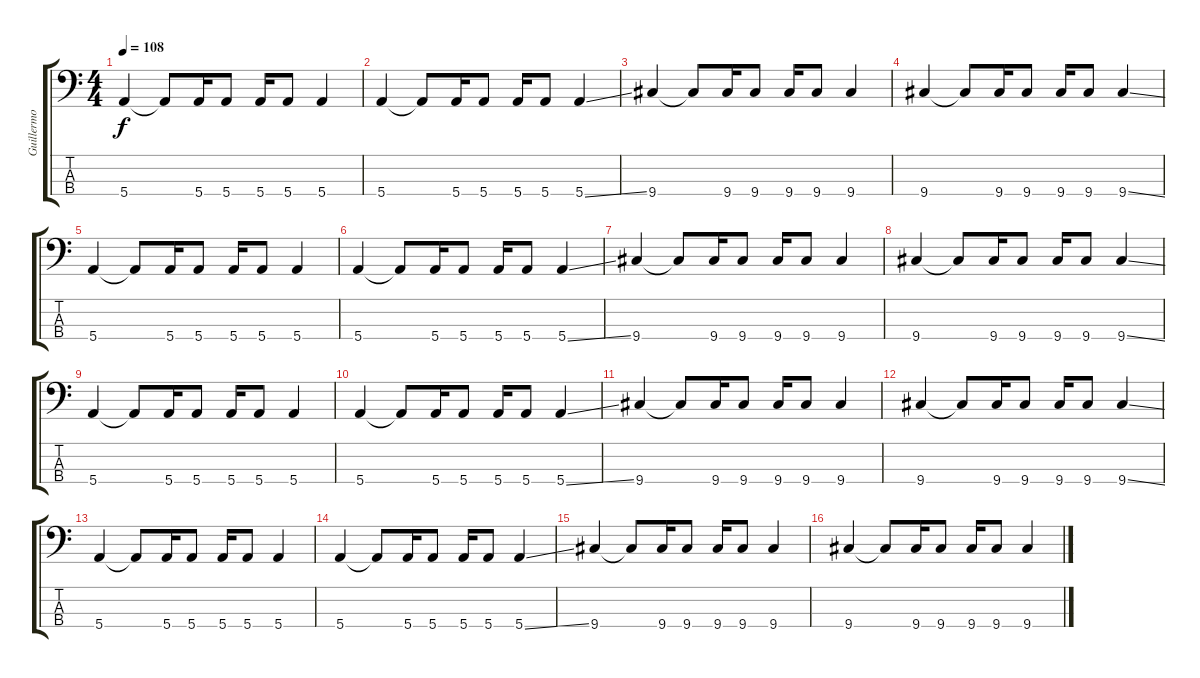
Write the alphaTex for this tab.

\track ("Guillermo" "Guillermo") {instrument electricbassfinger}
\staff {score tabs}
\tuning (G2 D2 A1 E1) {hide}
\ts (4 4)
\tempo 108
\clef f4
\ks c
5.4.4{dy f} 5.4{t}.8 5.4.16 5.4.8 5.4.16 5.4.8 5.4.4 |
5.4.4 5.4{t}.8 5.4.16 5.4.8 5.4.16 5.4.8 5.4{ss}.4 |
9.4.4 9.4{t}.8 9.4.16 9.4.8 9.4.16 9.4.8 9.4.4 |
9.4.4 9.4{t}.8 9.4.16 9.4.8 9.4.16 9.4.8 9.4{ss}.4 |
5.4.4 5.4{t}.8 5.4.16 5.4.8 5.4.16 5.4.8 5.4.4 |
5.4.4 5.4{t}.8 5.4.16 5.4.8 5.4.16 5.4.8 5.4{ss}.4 |
9.4.4 9.4{t}.8 9.4.16 9.4.8 9.4.16 9.4.8 9.4.4 |
9.4.4 9.4{t}.8 9.4.16 9.4.8 9.4.16 9.4.8 9.4{ss}.4 |
5.4.4 5.4{t}.8 5.4.16 5.4.8 5.4.16 5.4.8 5.4.4 |
5.4.4 5.4{t}.8 5.4.16 5.4.8 5.4.16 5.4.8 5.4{ss}.4 |
9.4.4 9.4{t}.8 9.4.16 9.4.8 9.4.16 9.4.8 9.4.4 |
9.4.4 9.4{t}.8 9.4.16 9.4.8 9.4.16 9.4.8 9.4{ss}.4 |
5.4.4 5.4{t}.8 5.4.16 5.4.8 5.4.16 5.4.8 5.4.4 |
5.4.4 5.4{t}.8 5.4.16 5.4.8 5.4.16 5.4.8 5.4{ss}.4 |
9.4.4 9.4{t}.8 9.4.16 9.4.8 9.4.16 9.4.8 9.4.4 |
9.4.4 9.4{t}.8 9.4.16 9.4.8 9.4.16 9.4.8 9.4{ss}.4
